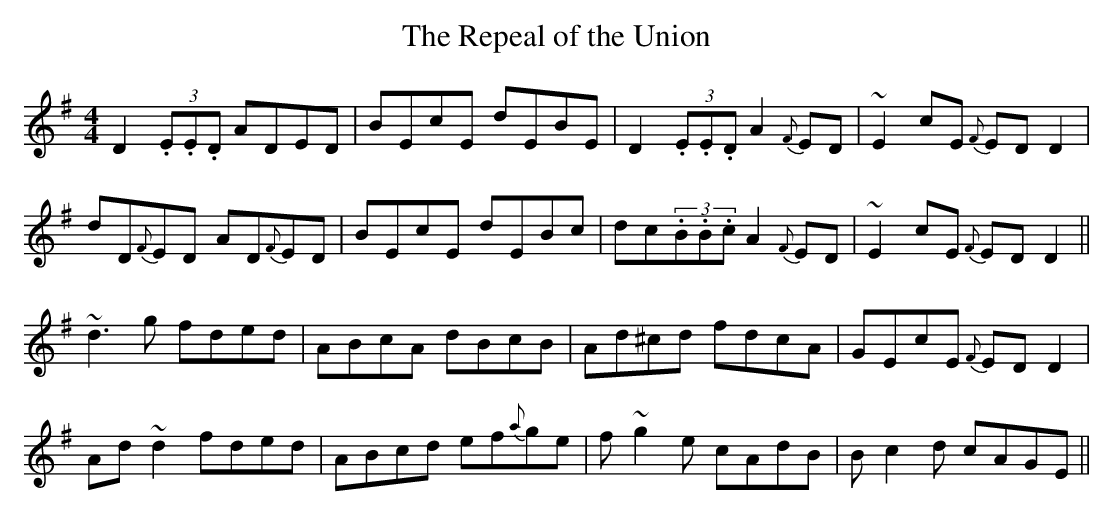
X:1
T:The Repeal of the Union
M:4/4
K:G
D2(3.E.E.D ADED | BEcE dEBE | D2(3.E.E.D A2{F}ED | ~E2cE {F}EDD2 |
dD{F}ED AD{F}ED | BEcE dEBc | dc(3.B.B.c A2{F}ED | ~E2cE {F}EDD2 ||
~d3g fded | ABcA dBcB | Ad^cd fdcA | GEcE {F}EDD2 |
Ad~d2 fded | ABcd ef{a}ge | f-~g2e cAdB | B-c2d cAGE ||
